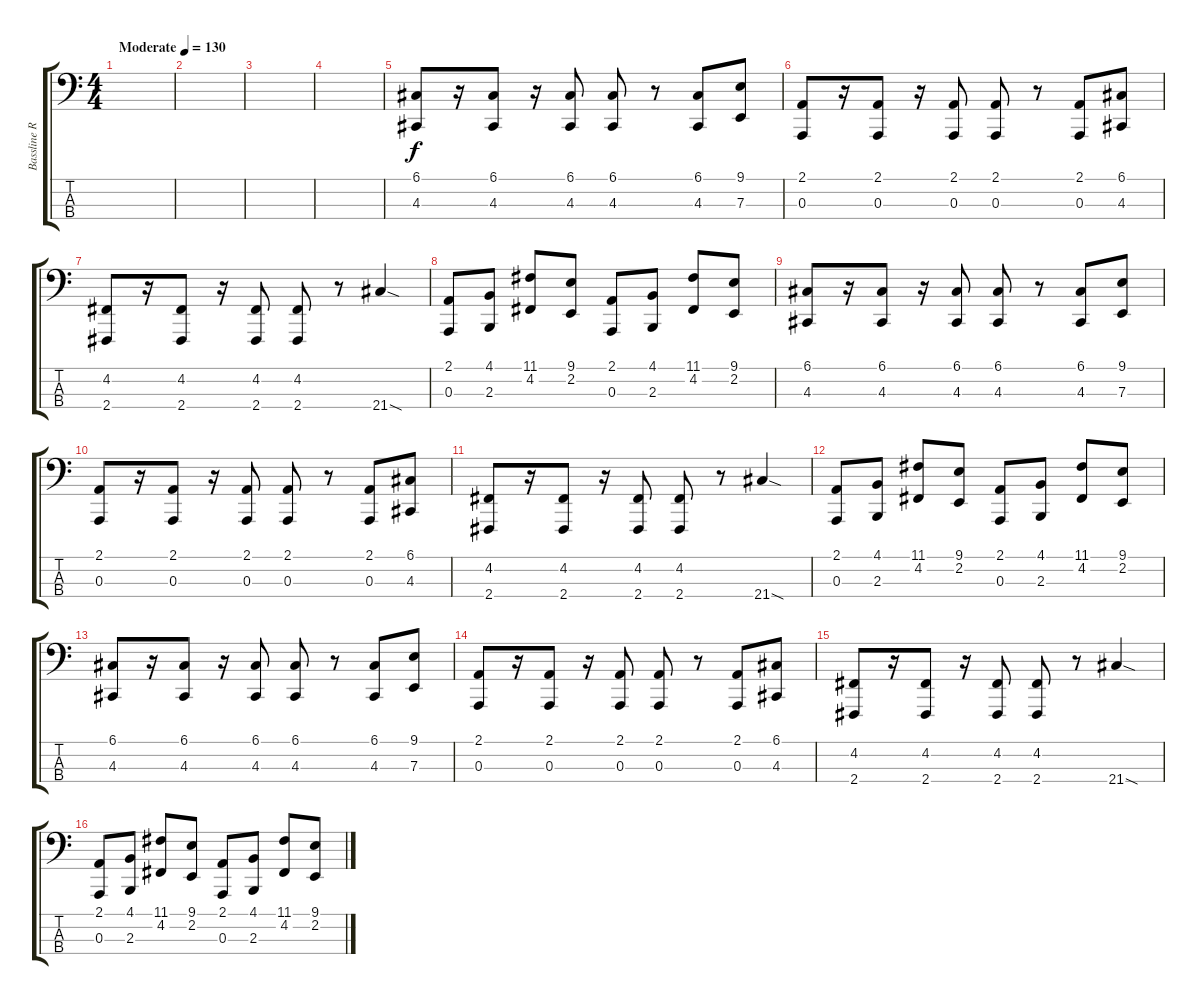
\track ("Bassline Right Ch." "Bassline R") {instrument lead2sawtooth}
\staff {score tabs}
\tuning (G2 D2 A1 E1) {hide}
\ts (4 4)
\tempo (130 "Moderate")
\clef f4
\ks c
|
|
|
|
(6.1 4.3).8 r.16 (6.1 4.3).8 r.16 (6.1 4.3).8 (6.1 4.3).8 r.8 (6.1 4.3).8 (9.1 7.3).8 |
(2.1 0.3).8 r.16 (2.1 0.3).8 r.16 (2.1 0.3).8 (2.1 0.3).8 r.8 (2.1 0.3).8 (6.1 4.3).8 |
(4.2 2.4).8 r.16 (4.2 2.4).8 r.16 (4.2 2.4).8 (4.2 2.4).8 r.8 21.4{sod}.4 |
(2.1 0.3).8 (4.1 2.3).8 (11.1 4.2).8 (9.1 2.2).8 (2.1 0.3).8 (4.1 2.3).8 (11.1 4.2).8 (9.1 2.2).8 |
(6.1 4.3).8 r.16 (6.1 4.3).8 r.16 (6.1 4.3).8 (6.1 4.3).8 r.8 (6.1 4.3).8 (9.1 7.3).8 |
(2.1 0.3).8 r.16 (2.1 0.3).8 r.16 (2.1 0.3).8 (2.1 0.3).8 r.8 (2.1 0.3).8 (6.1 4.3).8 |
(4.2 2.4).8 r.16 (4.2 2.4).8 r.16 (4.2 2.4).8 (4.2 2.4).8 r.8 21.4{sod}.4 |
(2.1 0.3).8 (4.1 2.3).8 (11.1 4.2).8 (9.1 2.2).8 (2.1 0.3).8 (4.1 2.3).8 (11.1 4.2).8 (9.1 2.2).8 |
(6.1 4.3).8 r.16 (6.1 4.3).8 r.16 (6.1 4.3).8 (6.1 4.3).8 r.8 (6.1 4.3).8 (9.1 7.3).8 |
(2.1 0.3).8 r.16 (2.1 0.3).8 r.16 (2.1 0.3).8 (2.1 0.3).8 r.8 (2.1 0.3).8 (6.1 4.3).8 |
(4.2 2.4).8 r.16 (4.2 2.4).8 r.16 (4.2 2.4).8 (4.2 2.4).8 r.8 21.4{sod}.4 |
(2.1 0.3).8 (4.1 2.3).8 (11.1 4.2).8 (9.1 2.2).8 (2.1 0.3).8 (4.1 2.3).8 (11.1 4.2).8 (9.1 2.2).8
